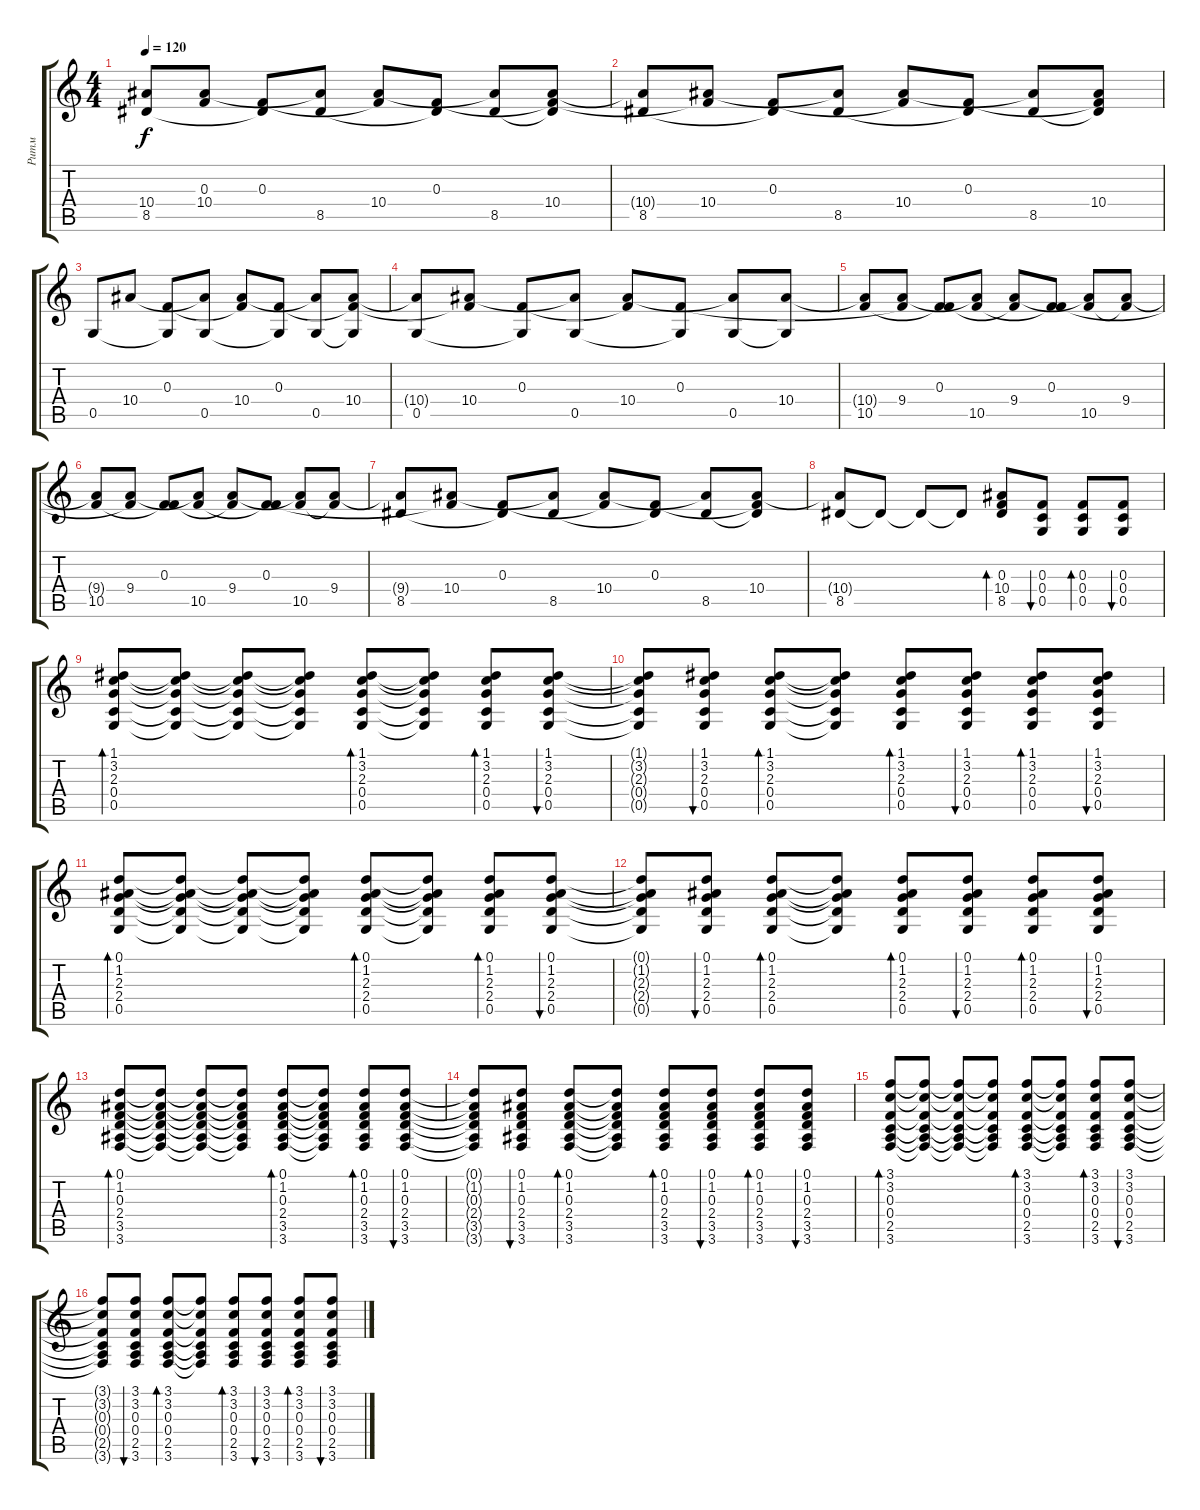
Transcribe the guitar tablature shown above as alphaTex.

\track ("Ритм" "Ритм") {instrument acousticguitarsteel}
\staff {score tabs}
\tuning (D4 A3 F3 C3 G2 D2) {hide}
\ts (4 4)
\tempo 120
\clef g2
\ks c
(10.4{t} 8.5).8{dy f} (0.3{t} 10.4).8 (0.3 8.5{t}).8 (10.4{t} 8.5).8 (0.3{t} 10.4).8 (0.3 8.5{t}).8 (10.4{t} 8.5).8 (0.3{t} 10.4 8.5{t}).8 |
(10.4{t} 8.5).8 (0.3{t} 10.4).8 (0.3 8.5{t}).8 (10.4{t} 8.5).8 (0.3{t} 10.4).8 (0.3 8.5{t}).8 (10.4{t} 8.5).8 (0.3{t} 10.4 8.5{t}).8 |
0.5.8 10.4.8 (0.3 0.5{t}).8 (10.4{t} 0.5).8 (0.3{t} 10.4).8 (0.3 0.5{t}).8 (10.4{t} 0.5).8 (0.3{t} 10.4 0.5{t}).8 |
(10.4{t} 0.5).8 (0.3{t} 10.4).8 (0.3 0.5{t}).8 (10.4{t} 0.5).8 (0.3{t} 10.4).8 (0.3 0.5{t}).8 (10.4{t} 0.5).8 (10.4 0.5{t}).8 |
(10.4{t} 10.5).8 (0.3{t} 9.4).8 (0.3 10.5{t}).8 (9.4{t} 10.5).8 (0.3{t} 9.4).8 (0.3 10.5{t}).8 (9.4{t} 10.5).8 (9.4 10.5{t}).8 |
(9.4{t} 10.5).8 (0.3{t} 9.4).8 (0.3 10.5{t}).8 (9.4{t} 10.5).8 (0.3{t} 9.4).8 (0.3 10.5{t}).8 (9.4{t} 10.5).8 (9.4 10.5{t}).8 |
(9.4{t} 8.5).8 (0.3{t} 10.4).8 (0.3 8.5{t}).8 (10.4{t} 8.5).8 (0.3{t} 10.4).8 (0.3 8.5{t}).8 (10.4{t} 8.5).8 (0.3{t} 10.4 8.5{t}).8 |
(10.4{t} 8.5).8 8.5{t}.8 8.5{t}.8 8.5{t}.8 (0.3 10.4 8.5).8{bd 30} (0.3 0.4 0.5).8{bu 30} (0.3 0.4 0.5).8{bd 30} (0.3 0.4 0.5).8{bu 30} |
(1.1 3.2 2.3 0.4 0.5).8{bd 30} (1.1{t} 3.2{t} 2.3{t} 0.4{t} 0.5{t}).8 (1.1{t} 3.2{t} 2.3{t} 0.4{t} 0.5{t}).8 (1.1{t} 3.2{t} 2.3{t} 0.4{t} 0.5{t}).8 (1.1 3.2 2.3 0.4 0.5).8{bd 30} (1.1{t} 3.2{t} 2.3{t} 0.4{t} 0.5{t}).8 (1.1 3.2 2.3 0.4 0.5).8{bd 30} (1.1 3.2 2.3 0.4 0.5).8{bu 30} |
(1.1{t} 3.2{t} 2.3{t} 0.4{t} 0.5{t}).8 (1.1 3.2 2.3 0.4 0.5).8{bu 30} (1.1 3.2 2.3 0.4 0.5).8{bd 30} (1.1{t} 3.2{t} 2.3{t} 0.4{t} 0.5{t}).8 (1.1 3.2 2.3 0.4 0.5).8{bd 30} (1.1 3.2 2.3 0.4 0.5).8{bu 30} (1.1 3.2 2.3 0.4 0.5).8{bd 30} (1.1 3.2 2.3 0.4 0.5).8{bu 30} |
(0.1 1.2 2.3 2.4 0.5).8{bd 30} (0.1{t} 1.2{t} 2.3{t} 2.4{t} 0.5{t}).8 (0.1{t} 1.2{t} 2.3{t} 2.4{t} 0.5{t}).8 (0.1{t} 1.2{t} 2.3{t} 2.4{t} 0.5{t}).8 (0.1 1.2 2.3 2.4 0.5).8{bd 30} (0.1{t} 1.2{t} 2.3{t} 2.4{t} 0.5{t}).8 (0.1 1.2 2.3 2.4 0.5).8{bd 30} (0.1 1.2 2.3 2.4 0.5).8{bu 30} |
(0.1{t} 1.2{t} 2.3{t} 2.4{t} 0.5{t}).8 (0.1 1.2 2.3 2.4 0.5).8{bu 30} (0.1 1.2 2.3 2.4 0.5).8{bd 30} (0.1{t} 1.2{t} 2.3{t} 2.4{t} 0.5{t}).8 (0.1 1.2 2.3 2.4 0.5).8{bd 30} (0.1 1.2 2.3 2.4 0.5).8{bu 30} (0.1 1.2 2.3 2.4 0.5).8{bd 30} (0.1 1.2 2.3 2.4 0.5).8{bu 30} |
(0.1 1.2 0.3 2.4 3.5 3.6).8{bd 30} (0.1{t} 1.2{t} 0.3{t} 2.4{t} 3.5{t} 3.6{t}).8 (0.1{t} 1.2{t} 0.3{t} 2.4{t} 3.5{t} 3.6{t}).8 (0.1{t} 1.2{t} 0.3{t} 2.4{t} 3.5{t} 3.6{t}).8 (0.1 1.2 0.3 2.4 3.5 3.6).8{bd 30} (0.1{t} 1.2{t} 0.3{t} 2.4{t} 3.5{t} 3.6{t}).8 (0.1 1.2 0.3 2.4 3.5 3.6).8{bd 30} (0.1 1.2 0.3 2.4 3.5 3.6).8{bu 30} |
(0.1{t} 1.2{t} 0.3{t} 2.4{t} 3.5{t} 3.6{t}).8 (0.1 1.2 0.3 2.4 3.5 3.6).8{bu 30} (0.1 1.2 0.3 2.4 3.5 3.6).8{bd 30} (0.1{t} 1.2{t} 0.3{t} 2.4{t} 3.5{t} 3.6{t}).8 (0.1 1.2 0.3 2.4 3.5 3.6).8{bd 30} (0.1 1.2 0.3 2.4 3.5 3.6).8{bu 30} (0.1 1.2 0.3 2.4 3.5 3.6).8{bd 30} (0.1 1.2 0.3 2.4 3.5 3.6).8{bu 30} |
(3.1 3.2 0.3 0.4 2.5 3.6).8{bd 30} (3.1{t} 3.2{t} 0.3{t} 0.4{t} 2.5{t} 3.6{t}).8 (3.1{t} 3.2{t} 0.3{t} 0.4{t} 2.5{t} 3.6{t}).8 (3.1{t} 3.2{t} 0.3{t} 0.4{t} 2.5{t} 3.6{t}).8 (3.1 3.2 0.3 0.4 2.5 3.6).8{bd 30} (3.1{t} 3.2{t} 0.3{t} 0.4{t} 2.5{t} 3.6{t}).8 (3.1 3.2 0.3 0.4 2.5 3.6).8{bd 30} (3.1 3.2 0.3 0.4 2.5 3.6).8{bu 30} |
(3.1{t} 3.2{t} 0.3{t} 0.4{t} 2.5{t} 3.6{t}).8 (3.1 3.2 0.3 0.4 2.5 3.6).8{bu 30} (3.1 3.2 0.3 0.4 2.5 3.6).8{bd 30} (3.1{t} 3.2{t} 0.3{t} 0.4{t} 2.5{t} 3.6{t}).8 (3.1 3.2 0.3 0.4 2.5 3.6).8{bd 30} (3.1 3.2 0.3 0.4 2.5 3.6).8{bu 30} (3.1 3.2 0.3 0.4 2.5 3.6).8{bd 30} (3.1 3.2 0.3 0.4 2.5 3.6).8{bu 30}
